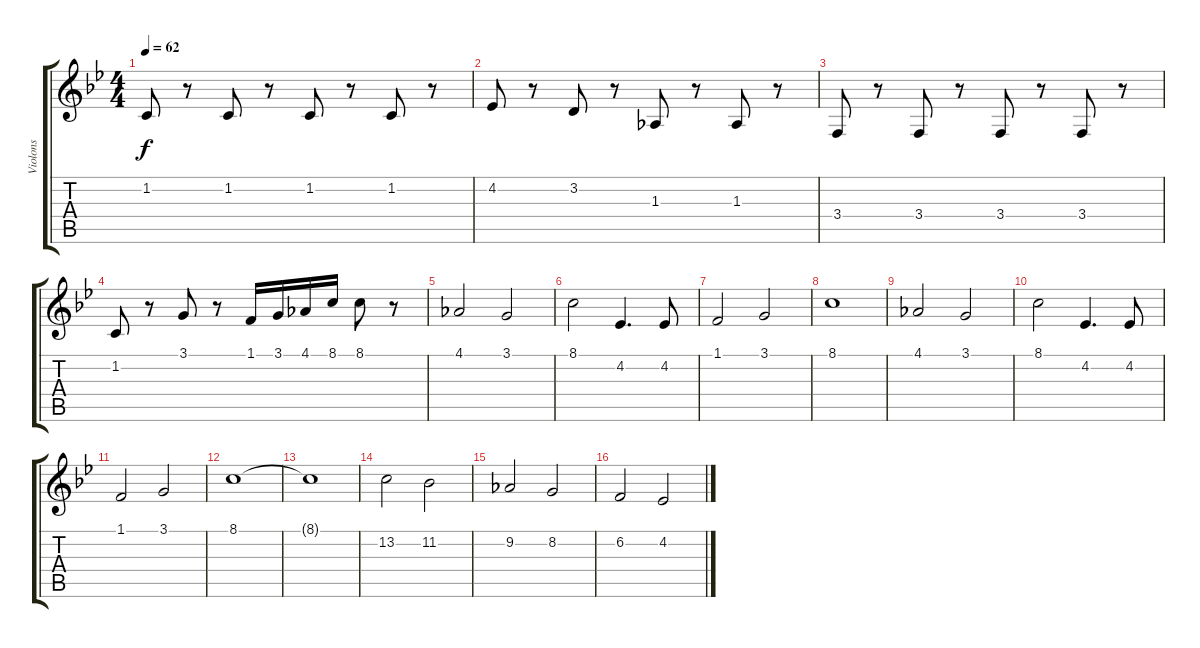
\track ("Violons" "Violons") {instrument synthstrings1}
\staff {score tabs}
\tuning (E4 B3 G3 D3 A2 E2) {hide}
\ts (4 4)
\tempo 62
\clef g2
\ks bb
1.2.8{dy f} r.8 1.2.8 r.8 1.2.8 r.8 1.2.8 r.8 |
4.2.8 r.8 3.2.8 r.8 1.3.8 r.8 1.3.8 r.8 |
3.4.8 r.8 3.4.8 r.8 3.4.8 r.8 3.4.8 r.8 |
1.2.8 r.8 3.1.8 r.8 1.1.16 3.1.16 4.1.16 8.1.16 8.1.8 r.8 |
4.1.2 3.1.2 |
8.1.2 4.2.4{d} 4.2.8 |
1.1.2 3.1.2 |
8.1.1 |
4.1.2 3.1.2 |
8.1.2 4.2.4{d} 4.2.8 |
1.1.2 3.1.2 |
8.1.1 |
8.1{t}.1 |
13.2.2 11.2.2 |
9.2.2 8.2.2 |
6.2.2 4.2.2
